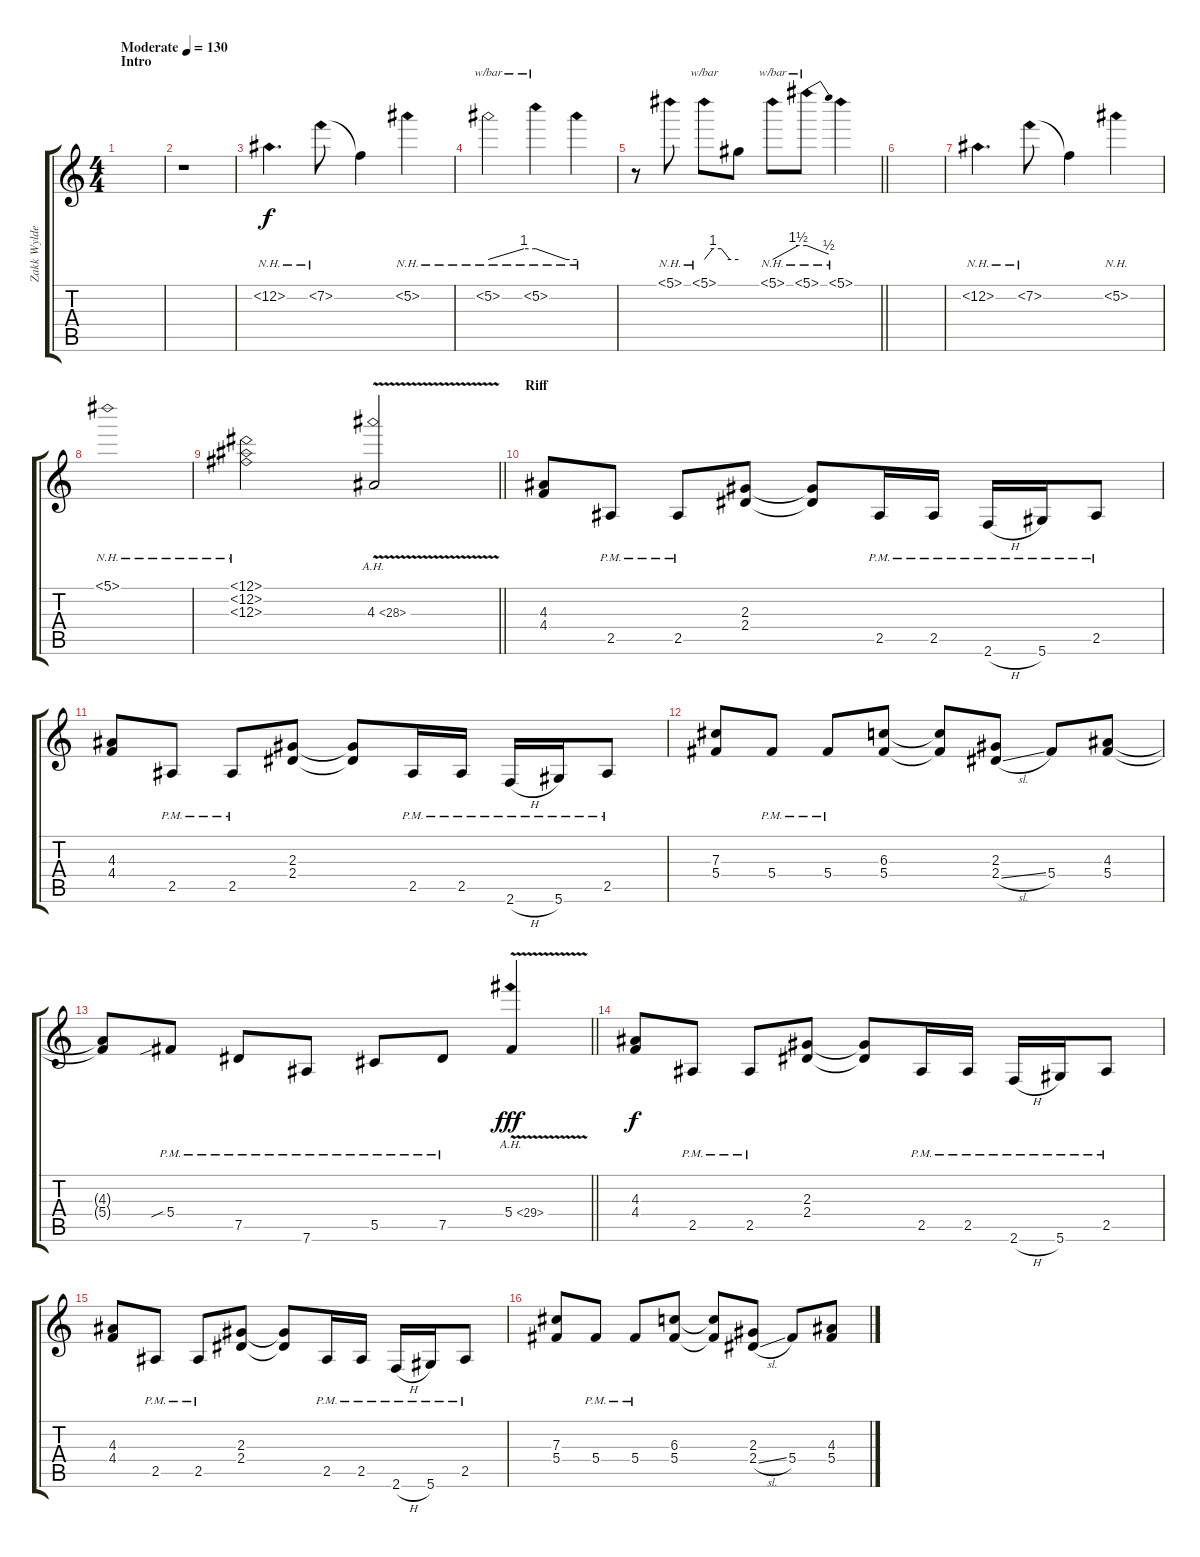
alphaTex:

\track ("Zakk Wylde" "Zakk Wylde") {instrument overdrivenguitar}
\staff {score tabs}
\tuning (Eb4 Bb3 Gb3 Db3 Ab2 Eb2) {hide}
\ts (4 4)
\section ("" "Intro")
\tempo (130 "Moderate")
\clef g2
\ks c
|
r.1 |
12.2{nh}.4{d} 7.2{nh}.8 7.2{t}.4 5.2{nh}.4 |
5.2{nh}.2{tbe (custom default 0 0 45 4 60 4)} 5.2{nh}.4{tbe (custom default 0 4 45 0 60 0)} 5.2{nh t}.4 |
\barLineRight lightlight
r.8 5.1{nh}.8 5.1{nh}.8{tbe (custom default 0 0 15 4 30 4 45 0 60 0)} 5.1{t}.8 5.1{nh}.8{tbe (custom default 0 0 45 6 60 6)} 5.1{nh}.8{tbe (dive default 0 6 60 2)} 5.1{nh}.4 |
\section ("" "")
|
12.2{nh}.4{d} 7.2{nh}.8 7.2{t}.4 5.2{nh}.4 |
5.1{nh}.1 |
\barLineRight lightlight
(12.1{nh} 12.2{nh} 12.3{nh}).2 4.3{ah 24 v}.2 |
\section ("" "Riff")
(4.3 4.4).8 2.5{pm}.8 2.5{pm}.8 (2.3 2.4).8 (2.3{t} 2.4{t}).8 2.5{pm}.16 2.5{pm}.16 2.6{h pm}.16 5.6{pm}.16 2.5{pm}.8 |
(4.3 4.4).8 2.5{pm}.8 2.5{pm}.8 (2.3 2.4).8 (2.3{t} 2.4{t}).8 2.5{pm}.16 2.5{pm}.16 2.6{h pm}.16 5.6{pm}.16 2.5{pm}.8 |
(7.3 5.4).8 5.4{pm}.8 5.4{pm}.8 (6.3 5.4).8 (6.3{t} 5.4{t}).8 (2.3 2.4{sl}).8 5.4.8 (4.3 5.4).8 |
\barLineRight lightlight
(4.3{t} 5.4{t}).8 5.4{sib pm}.8 7.5{pm}.8 7.6{pm}.8 5.5{pm}.8 7.5{pm}.8 5.4{ah 24 v}.4{dy fff} |
\section ("" "")
(4.3 4.4).8{dy f} 2.5{pm}.8 2.5{pm}.8 (2.3 2.4).8 (2.3{t} 2.4{t}).8 2.5{pm}.16 2.5{pm}.16 2.6{h pm}.16 5.6{pm}.16 2.5{pm}.8 |
(4.3 4.4).8 2.5{pm}.8 2.5{pm}.8 (2.3 2.4).8 (2.3{t} 2.4{t}).8 2.5{pm}.16 2.5{pm}.16 2.6{h pm}.16 5.6{pm}.16 2.5{pm}.8 |
(7.3 5.4).8 5.4{pm}.8 5.4{pm}.8 (6.3 5.4).8 (6.3{t} 5.4{t}).8 (2.3 2.4{sl}).8 5.4.8 (4.3 5.4).8
